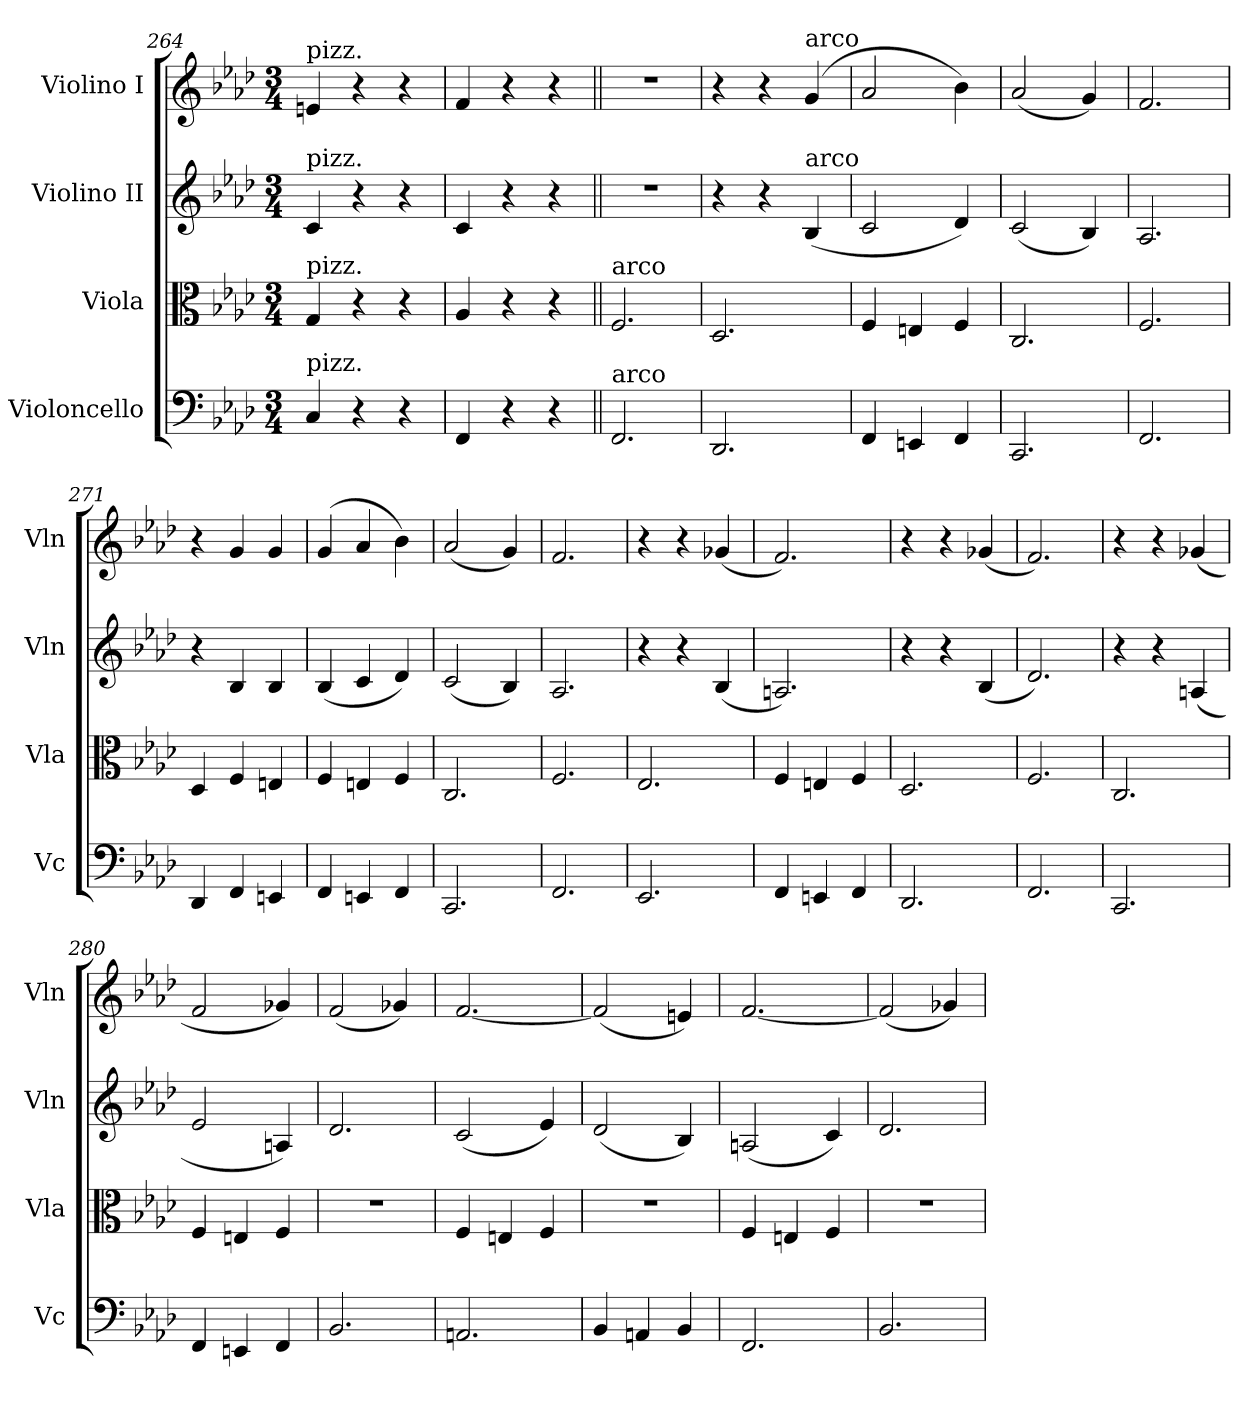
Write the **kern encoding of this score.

**kern	**kern	**kern	**kern
*part4	*part3	*part2	*part1
*staff4	*staff3	*staff2	*staff1
*I"Violoncello	*I"Viola	*I"Violino II	*I"Violino I
*I'Vc	*I'Vla	*I'Vln	*I'Vln
*clefF4	*clefC3	*clefG2	*clefG2
*k[b-e-a-d-]	*k[b-e-a-d-]	*k[b-e-a-d-]	*k[b-e-a-d-]
*M3/4	*M3/4	*M3/4	*M3/4
=264	=264	=264	=264
!	!	!	!LO:TX:a:t=pizz.
!	!	!LO:TX:a:t=pizz.	!
!	!LO:TX:a:t=pizz.	!	!
!LO:TX:a:t=pizz.	!	!	!
4C/	4G/	4c/	4en/
4r	4r	4r	4r
4r	4r	4r	4r
=265	=265	=265	=265
4FF/	4A-/	4c/	4f/
4r	4r	4r	4r
4r	4r	4r	4r
=266||	=266||	=266||	=266||
!	!LO:TX:a:t=arco	!	!
!LO:TX:a:t=arco	!	!	!
2.FF/	2.F/	2.r	2.r
=267	=267	=267	=267
2.DD-/	2.D-/	4r	4r
.	.	4r	4r
!	!	!	!LO:TX:a:t=arco
!	!	!LO:TX:a:t=arco	!
.	.	(4B-/	(4g/
=268	=268	=268	=268
4FF/	4F/	2c/	2a-/
4EEn/	4En/	.	.
4FF/	4F/	4d-/)	4b-\)
=269	=269	=269	=269
2.CC/	2.C/	(2c/	(2a-/
.	.	4B-/)	4g/)
=270	=270	=270	=270
2.FF/	2.F/	2.A-/	2.f/
=271	=271	=271	=271
4DD-/	4D-/	4r	4r
4FF/	4F/	4B-/	4g/
4EEn/	4En/	4B-/	4g/
=272	=272	=272	=272
4FF/	4F/	(4B-/	(4g/
4EEn/	4En/	4c/	4a-/
4FF/	4F/	4d-/)	4b-\)
=273	=273	=273	=273
2.CC/	2.C/	(2c/	(2a-/
.	.	4B-/)	4g/)
=274	=274	=274	=274
2.FF/	2.F/	2.A-/	2.f/
=275	=275	=275	=275
2.EE-/	2.E-/	4r	4r
.	.	4r	4r
.	.	(4B-/	(4g-X/
=276	=276	=276	=276
4FF/	4F/	2.An/)	2.f/)
4EEn/	4En/	.	.
4FF/	4F/	.	.
=277	=277	=277	=277
2.DD-/	2.D-/	4r	4r
.	.	4r	4r
.	.	(4B-/	(4g-X/
!!LO:LB:g=z
=278	=278	=278	=278
2.FF/	2.F/	2.d-/)	2.f/)
=279	=279	=279	=279
2.CC/	2.C/	4r	4r
.	.	4r	4r
.	.	(4An/	(4g-X/
=280	=280	=280	=280
4FF/	4F/	2e-/	2f/
4EEn/	4En/	.	.
4FF/	4F/	4An/)	4g-X/)
=281	=281	=281	=281
2.BB-/	2.r	2.d-/	(2f/
.	.	.	4g-X/)
=282	=282	=282	=282
2.AAn/	4F/	(2c/	[2.f/
.	4En/	.	.
.	4F/	4e-/)	.
=283	=283	=283	=283
4BB-/	2.r	(2d-/	(2f/]
4AAn/	.	.	.
4BB-/	.	4B-/)	4en/)
=284	=284	=284	=284
2.FF/	4F/	(2An/	[2.f/
.	4En/	.	.
.	4F/	4c/)	.
=285	=285	=285	=285
2.BB-/	2.r	2.d-/	(2f/]
.	.	.	4g-X/)
=	=	=	=
*-	*-	*-	*-
